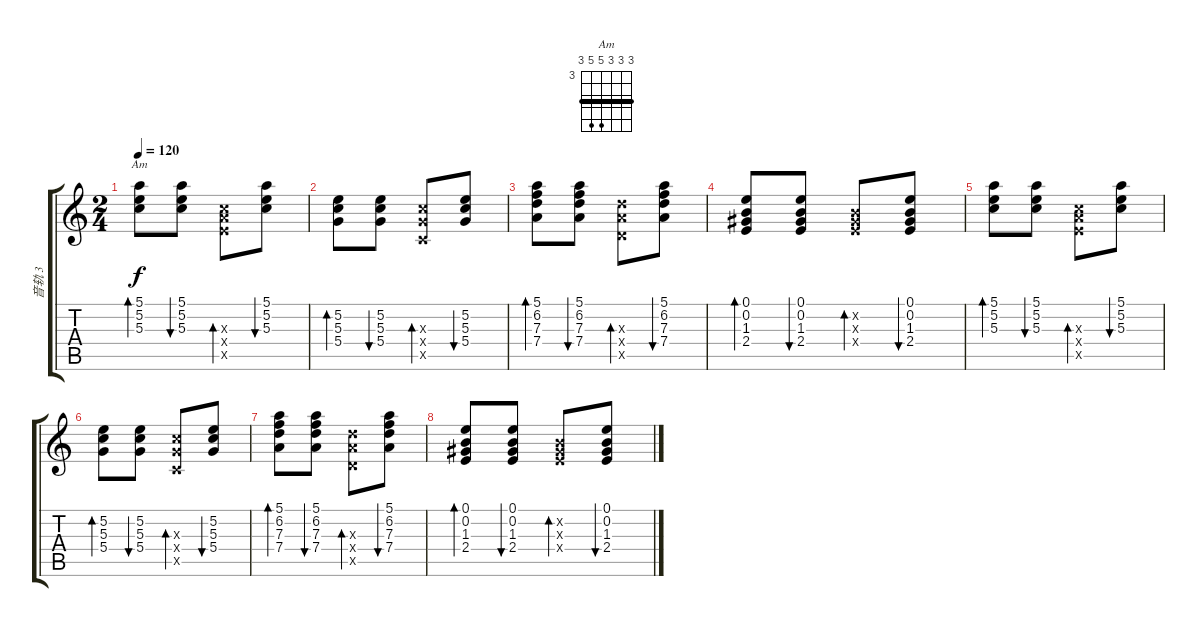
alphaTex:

\track ("音轨 3" "音轨 3") {instrument electricguitarmuted}
\staff {score tabs}
\tuning (E4 B3 G3 D3 A2 E2) {hide}
\chord ("Am" 5 5 5 7 7 5) {firstfret 3 barre 5}
\ts (2 4)
\tempo 120
\clef g2
\ks aminor
(5.1 5.2 5.3).8{bd 120 ch "Am" dy f} (5.1 5.2 5.3).8{bu 120} (5.3{x} 7.4{x} 7.5{x}).8{bd 120} (5.1 5.2 5.3).8{bu 120} |
(5.2 5.3 5.4).8{bd 120} (5.2 5.3 5.4).8{bu 120} (5.3{x} 5.4{x} 3.5{x}).8{bd 120} (5.2 5.3 5.4).8{bu 120} |
(5.1 6.2 7.3 7.4).8{bd 120} (5.1 6.2 7.3 7.4).8{bu 120} (7.3{x} 7.4{x} 5.5{x}).8{bd 120} (5.1 6.2 7.3 7.4).8{bu 120} |
(0.1 0.2 1.3 2.4).8{bd 120} (0.1 0.2 1.3 2.4).8{bu 120} (0.2{x} 1.3{x} 2.4{x}).8{bd 120} (0.1 0.2 1.3 2.4).8{bu 120} |
(5.1 5.2 5.3).8{bd 120} (5.1 5.2 5.3).8{bu 120} (5.3{x} 7.4{x} 7.5{x}).8{bd 120} (5.1 5.2 5.3).8{bu 120} |
(5.2 5.3 5.4).8{bd 120} (5.2 5.3 5.4).8{bu 120} (5.3{x} 5.4{x} 3.5{x}).8{bd 120} (5.2 5.3 5.4).8{bu 120} |
(5.1 6.2 7.3 7.4).8{bd 120} (5.1 6.2 7.3 7.4).8{bu 120} (7.3{x} 7.4{x} 5.5{x}).8{bd 120} (5.1 6.2 7.3 7.4).8{bu 120} |
(0.1 0.2 1.3 2.4).8{bd 120} (0.1 0.2 1.3 2.4).8{bu 120} (0.2{x} 1.3{x} 2.4{x}).8{bd 120} (0.1 0.2 1.3 2.4).8{bu 120}
